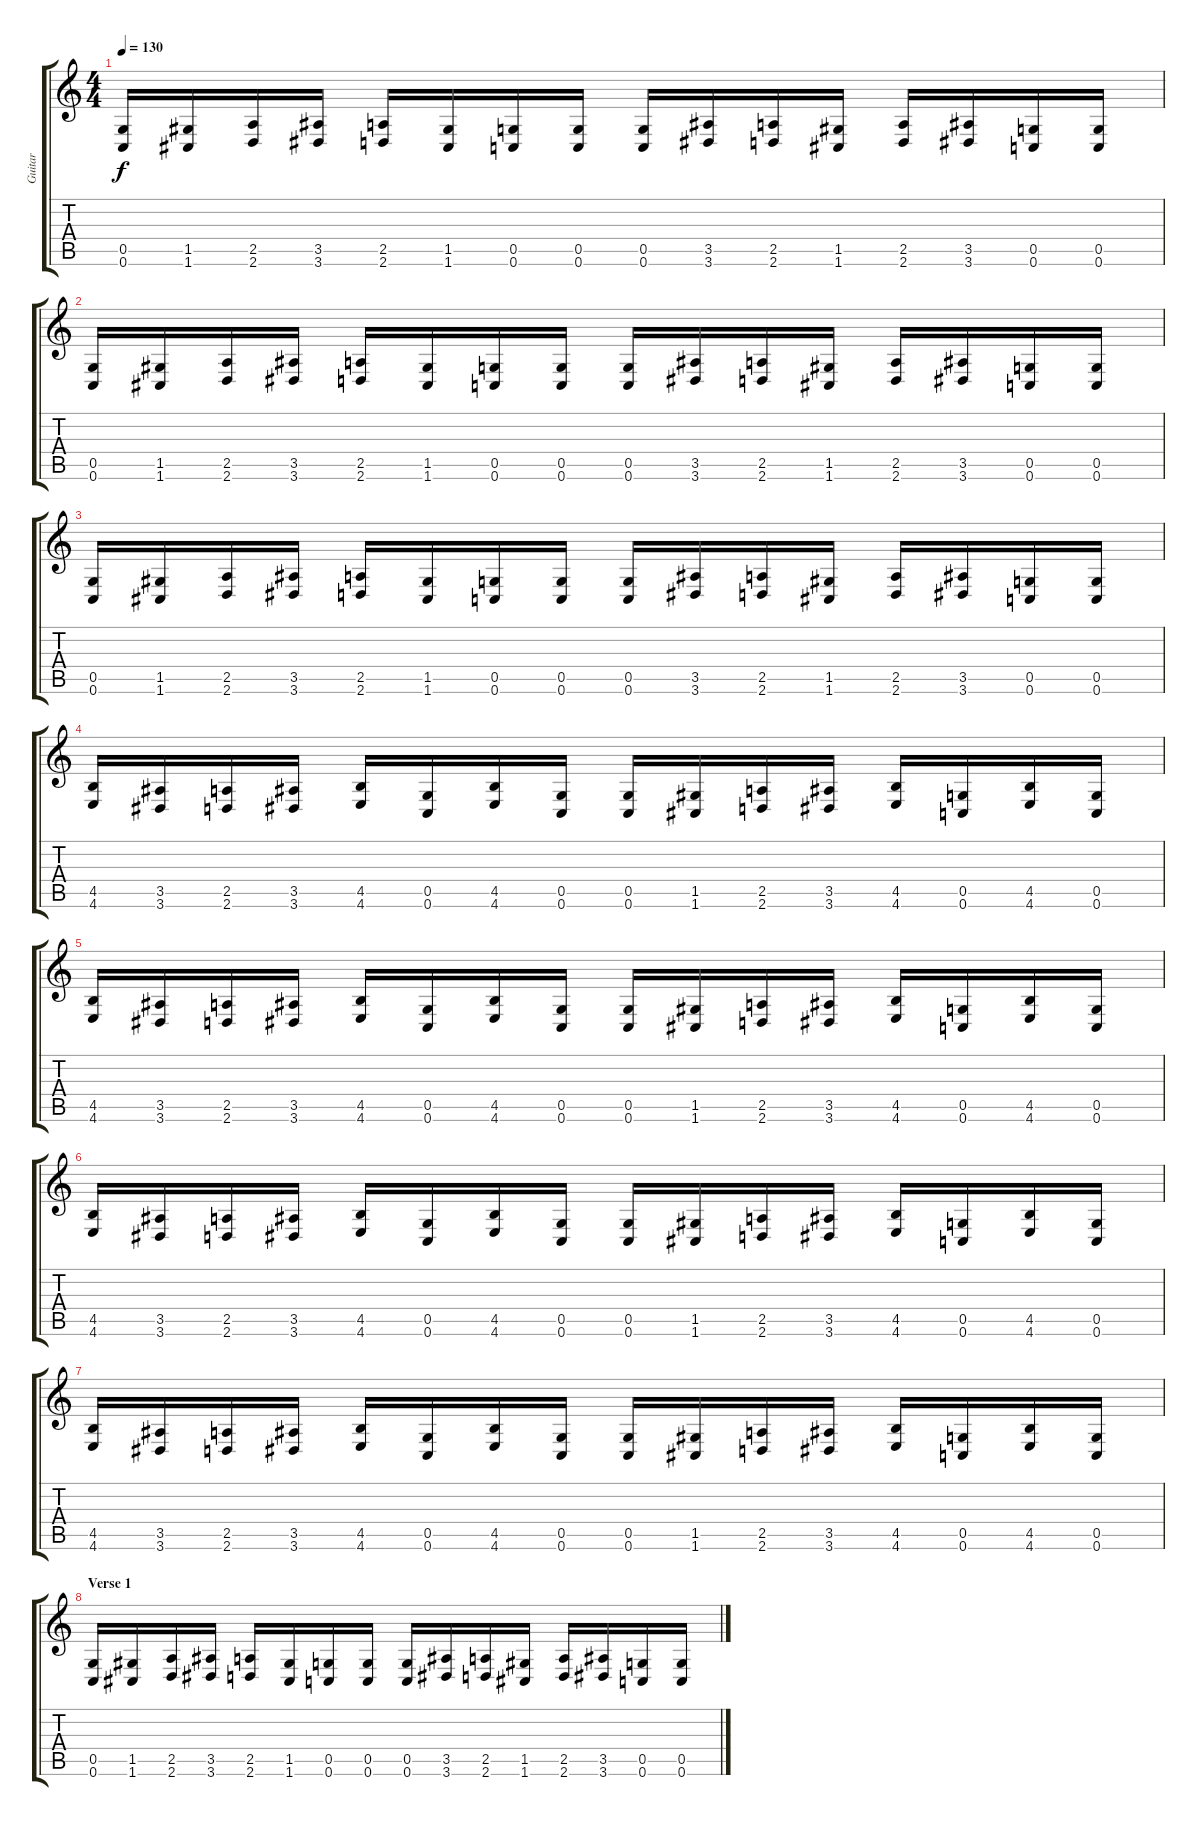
\track ("Guitar" "Guitar") {instrument distortionguitar}
\staff {score tabs}
\tuning (C4 A3 F3 C3 G2 C2) {hide}
\ts (4 4)
\tempo 130
\clef g2
\ks c
(0.5 0.6).16{dy f} (1.5 1.6).16 (2.5 2.6).16 (3.5 3.6).16 (2.5 2.6).16 (1.5 1.6).16 (0.5 0.6).16 (0.5 0.6).16 (0.5 0.6).16 (3.5 3.6).16 (2.5 2.6).16 (1.5 1.6).16 (2.5 2.6).16 (3.5 3.6).16 (0.5 0.6).16 (0.5 0.6).16 |
(0.5 0.6).16 (1.5 1.6).16 (2.5 2.6).16 (3.5 3.6).16 (2.5 2.6).16 (1.5 1.6).16 (0.5 0.6).16 (0.5 0.6).16 (0.5 0.6).16 (3.5 3.6).16 (2.5 2.6).16 (1.5 1.6).16 (2.5 2.6).16 (3.5 3.6).16 (0.5 0.6).16 (0.5 0.6).16 |
(0.5 0.6).16 (1.5 1.6).16 (2.5 2.6).16 (3.5 3.6).16 (2.5 2.6).16 (1.5 1.6).16 (0.5 0.6).16 (0.5 0.6).16 (0.5 0.6).16 (3.5 3.6).16 (2.5 2.6).16 (1.5 1.6).16 (2.5 2.6).16 (3.5 3.6).16 (0.5 0.6).16 (0.5 0.6).16 |
(4.5 4.6).16 (3.5 3.6).16 (2.5 2.6).16 (3.5 3.6).16 (4.5 4.6).16 (0.5 0.6).16 (4.5 4.6).16 (0.5 0.6).16 (0.5 0.6).16 (1.5 1.6).16 (2.5 2.6).16 (3.5 3.6).16 (4.5 4.6).16 (0.5 0.6).16 (4.5 4.6).16 (0.5 0.6).16 |
(4.5 4.6).16 (3.5 3.6).16 (2.5 2.6).16 (3.5 3.6).16 (4.5 4.6).16 (0.5 0.6).16 (4.5 4.6).16 (0.5 0.6).16 (0.5 0.6).16 (1.5 1.6).16 (2.5 2.6).16 (3.5 3.6).16 (4.5 4.6).16 (0.5 0.6).16 (4.5 4.6).16 (0.5 0.6).16 |
(4.5 4.6).16 (3.5 3.6).16 (2.5 2.6).16 (3.5 3.6).16 (4.5 4.6).16 (0.5 0.6).16 (4.5 4.6).16 (0.5 0.6).16 (0.5 0.6).16 (1.5 1.6).16 (2.5 2.6).16 (3.5 3.6).16 (4.5 4.6).16 (0.5 0.6).16 (4.5 4.6).16 (0.5 0.6).16 |
(4.5 4.6).16 (3.5 3.6).16 (2.5 2.6).16 (3.5 3.6).16 (4.5 4.6).16 (0.5 0.6).16 (4.5 4.6).16 (0.5 0.6).16 (0.5 0.6).16 (1.5 1.6).16 (2.5 2.6).16 (3.5 3.6).16 (4.5 4.6).16 (0.5 0.6).16 (4.5 4.6).16 (0.5 0.6).16 |
\section ("" "Verse 1")
(0.5 0.6).16 (1.5 1.6).16 (2.5 2.6).16 (3.5 3.6).16 (2.5 2.6).16 (1.5 1.6).16 (0.5 0.6).16 (0.5 0.6).16 (0.5 0.6).16 (3.5 3.6).16 (2.5 2.6).16 (1.5 1.6).16 (2.5 2.6).16 (3.5 3.6).16 (0.5 0.6).16 (0.5 0.6).16
